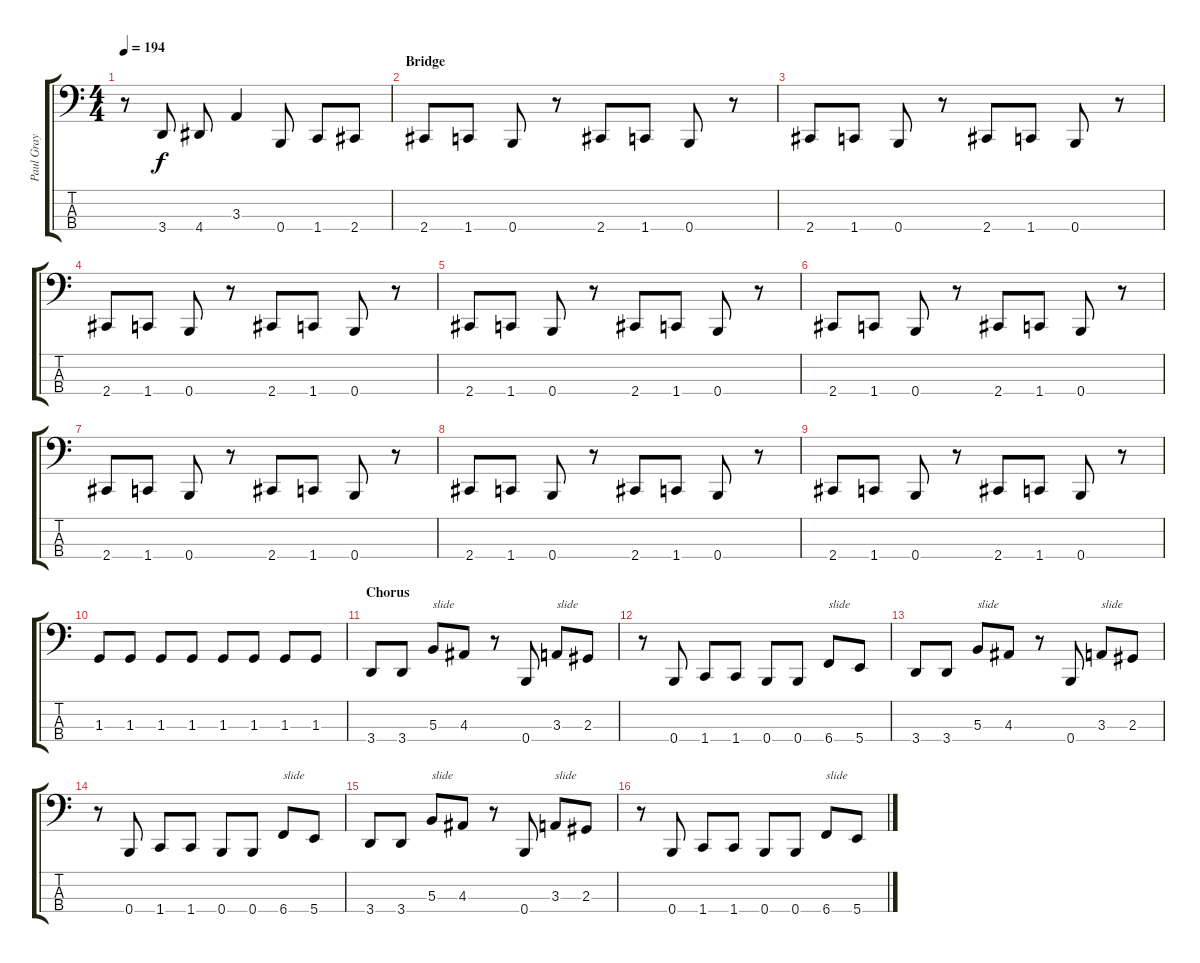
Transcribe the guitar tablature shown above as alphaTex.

\track ("Paul Gray" "Paul Gray") {instrument electricbasspick}
\staff {score tabs}
\tuning (E2 B1 Gb1 B0) {hide}
\ts (4 4)
\tempo 194
\clef f4
\ks c
r.8{dy f} 3.4.8 4.4.8 3.3.4 0.4.8 1.4.8 2.4.8 |
\section ("" "Bridge")
2.4.8 1.4.8 0.4.8 r.8 2.4.8 1.4.8 0.4.8 r.8 |
2.4.8 1.4.8 0.4.8 r.8 2.4.8 1.4.8 0.4.8 r.8 |
2.4.8 1.4.8 0.4.8 r.8 2.4.8 1.4.8 0.4.8 r.8 |
2.4.8 1.4.8 0.4.8 r.8 2.4.8 1.4.8 0.4.8 r.8 |
2.4.8 1.4.8 0.4.8 r.8 2.4.8 1.4.8 0.4.8 r.8 |
2.4.8 1.4.8 0.4.8 r.8 2.4.8 1.4.8 0.4.8 r.8 |
2.4.8 1.4.8 0.4.8 r.8 2.4.8 1.4.8 0.4.8 r.8 |
2.4.8 1.4.8 0.4.8 r.8 2.4.8 1.4.8 0.4.8 r.8 |
1.3.8 1.3.8 1.3.8 1.3.8 1.3.8 1.3.8 1.3.8 1.3.8 |
\section ("" "Chorus")
3.4.8 3.4.8 5.3.8{txt "slide"} 4.3.8 r.8 0.4.8 3.3.8{txt "slide"} 2.3.8 |
r.8 0.4.8 1.4.8 1.4.8 0.4.8 0.4.8 6.4.8{txt "slide"} 5.4.8 |
3.4.8 3.4.8 5.3.8{txt "slide"} 4.3.8 r.8 0.4.8 3.3.8{txt "slide"} 2.3.8 |
r.8 0.4.8 1.4.8 1.4.8 0.4.8 0.4.8 6.4.8{txt "slide"} 5.4.8 |
3.4.8 3.4.8 5.3.8{txt "slide"} 4.3.8 r.8 0.4.8 3.3.8{txt "slide"} 2.3.8 |
r.8 0.4.8 1.4.8 1.4.8 0.4.8 0.4.8 6.4.8{txt "slide"} 5.4.8
